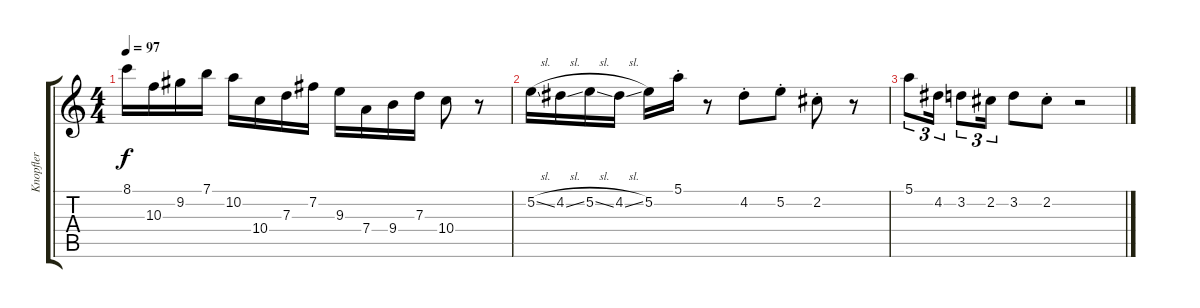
\track ("Knopfler" "Knopfler") {instrument electricguitarjazz}
\staff {score tabs}
\tuning (E4 B3 G3 D3 A2 E2) {hide}
\ts (4 4)
\tempo 97
\clef g2
\ks c
8.1.16{dy f} 10.3.16 9.2.16 7.1.16 10.2.16 10.4.16 7.3.16 7.2.16 9.3.16 7.4.16 9.4.16 7.3.16 10.4.8 r.8 |
5.2{sl}.16 4.2{sl}.16 5.2{sl}.16 4.2{sl}.16 5.2.16 5.1{st}.16 r.8 4.2{st}.8 5.2{st}.8 2.2{st}.8 r.8 |
5.1.8{tu (3 2)} 4.2.16{tu (3 2)} 3.2.8{tu (3 2)} 2.2.16{tu (3 2)} 3.2.8 2.2{st}.8 r.2
